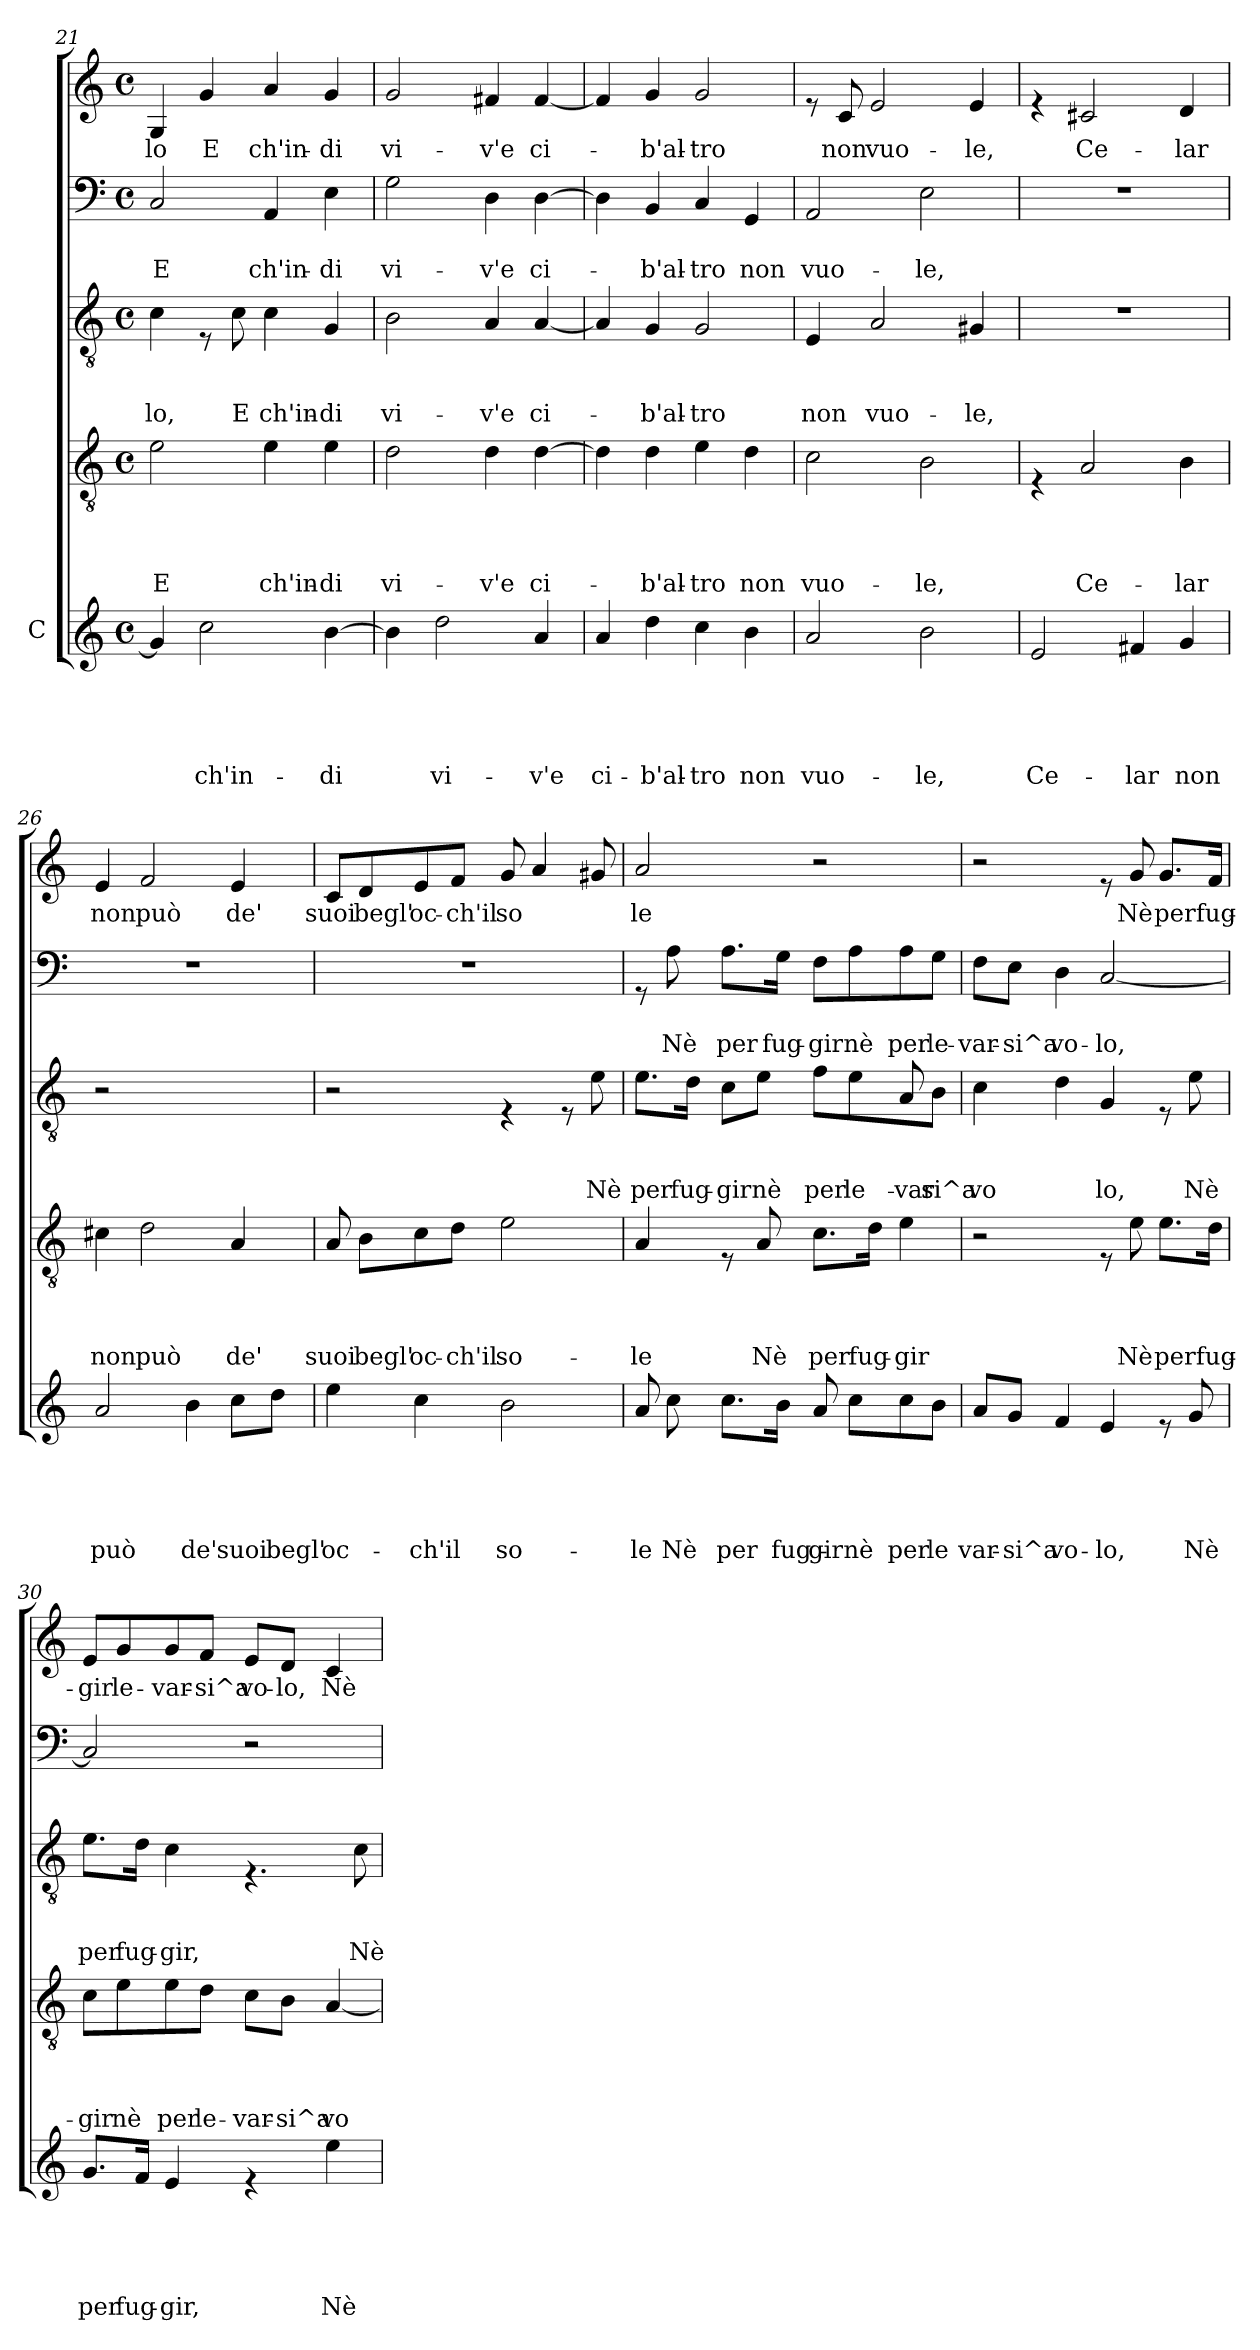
**kern	**text	**text	**text	**text	**text	**kern	**text	**text	**text	**text	**kern	**text	**text	**text	**kern	**text	**text	**kern	**text
*part5	*part5	*part5	*part5	*part5	*part5	*part4	*part4	*part4	*part4	*part4	*part3	*part3	*part3	*part3	*part2	*part2	*part2	*part1	*part1
*staff5	*staff5	*staff5	*staff5	*staff5	*staff5	*staff4	*staff4	*staff4	*staff4	*staff4	*staff3	*staff3	*staff3	*staff3	*staff2	*staff2	*staff2	*staff1	*staff1
*I"C	*	*	*	*	*	*	*	*	*	*	*	*	*	*	*	*	*	*	*
*clefG2	*	*	*	*	*	*clefGv2	*	*	*	*	*clefGv2	*	*	*	*clefF4	*	*	*clefG2	*
*k[]	*	*	*	*	*	*k[]	*	*	*	*	*k[]	*	*	*	*k[]	*	*	*k[]	*
*C:	*	*	*	*	*	*C:	*	*	*	*	*C:	*	*	*	*C:	*	*	*C:	*
*M4/4	*	*	*	*	*	*M4/4	*	*	*	*	*M4/4	*	*	*	*M4/4	*	*	*M4/4	*
*met(c)	*	*	*	*	*	*met(c)	*	*	*	*	*met(c)	*	*	*	*met(c)	*	*	*met(c)	*
=21	=21	=21	=21	=21	=21	=21	=21	=21	=21	=21	=21	=21	=21	=21	=21	=21	=21	=21	=21
!	!	!	!	!	!	!	!	!	!	!LO:LY:b	!	!	!	!LO:LY:b	!	!	!LO:LY:b	!	!LO:LY:b
4g/]	.	.	.	.	.	2e\	.	.	.	E	4c\	.	.	-lo,	2C/	.	E	4G/	-lo
!	!	!	!	!	!LO:LY:b	!	!	!	!	!	!	!	!	!	!	!	!	!	!LO:LY:b
2cc\	.	.	.	.	ch'in-	.	.	.	.	.	8rE	.	.	.	.	.	.	4g/	E
!	!	!	!	!	!	!	!	!	!	!	!	!	!	!LO:LY:b	!	!	!	!	!
.	.	.	.	.	.	.	.	.	.	.	8c\	.	.	E	.	.	.	.	.
!	!	!	!	!	!	!	!	!	!	!LO:LY:b	!	!	!	!LO:LY:b	!	!	!LO:LY:b	!	!LO:LY:b
.	.	.	.	.	.	4e\	.	.	.	ch'in-	4c\	.	.	ch'in-	4AA/	.	ch'in-	4a/	ch'in-
!	!	!	!	!	!LO:LY:b	!	!	!	!	!LO:LY:b	!	!	!	!LO:LY:b	!	!	!LO:LY:b	!	!LO:LY:b
[>4b\	.	.	.	.	-di	4e\	.	.	.	-di	4G/	.	.	-di	4E\	.	-di	4g/	-di
=22	=22	=22	=22	=22	=22	=22	=22	=22	=22	=22	=22	=22	=22	=22	=22	=22	=22	=22	=22
!	!	!	!	!	!	!	!	!	!	!LO:LY:b	!	!	!	!LO:LY:b	!	!	!LO:LY:b	!	!LO:LY:b
4b\]	.	.	.	.	.	2d\	.	.	.	vi-	2B\	.	.	vi-	2G\	.	vi-	2g/	vi-
!	!	!	!	!	!LO:LY:b	!	!	!	!	!	!	!	!	!	!	!	!	!	!
2dd\	.	.	.	.	vi-	.	.	.	.	.	.	.	.	.	.	.	.	.	.
!	!	!	!	!	!	!	!	!	!	!LO:LY:b	!	!	!	!LO:LY:b	!	!	!LO:LY:b	!	!LO:LY:b
.	.	.	.	.	.	4d\	.	.	.	-v'e	4A/	.	.	-v'e	4D\	.	-v'e	4f#X/	-v'e
!	!	!	!	!	!LO:LY:b	!	!	!	!	!LO:LY:b	!	!	!	!LO:LY:b	!	!	!LO:LY:b	!	!LO:LY:b
4a/	.	.	.	.	-v'e	[>4d\	.	.	.	ci-	[<4A/	.	.	ci-	[>4D\	.	ci-	[<4f#/	ci-
=23	=23	=23	=23	=23	=23	=23	=23	=23	=23	=23	=23	=23	=23	=23	=23	=23	=23	=23	=23
!	!	!	!	!	!LO:LY:b	!	!	!	!	!	!	!	!	!	!	!	!	!	!
4a/	.	.	.	.	ci-	4d\]	.	.	.	.	4A/]	.	.	.	4D\]	.	.	4f#/]	.
!	!	!	!	!	!LO:LY:b	!	!	!	!	!LO:LY:b	!	!	!	!LO:LY:b	!	!	!LO:LY:b	!	!LO:LY:b
4dd\	.	.	.	.	-b'al-	4d\	.	.	.	-b'al-	4G/	.	.	-b'al-	4BB/	.	-b'al-	4g/	-b'al-
!	!	!	!	!	!LO:LY:b	!	!	!	!	!LO:LY:b	!	!	!	!LO:LY:b	!	!	!LO:LY:b	!	!LO:LY:b
4cc\	.	.	.	.	-tro	4e\	.	.	.	-tro	2G/	.	.	-tro	4C/	.	-tro	2g/	-tro
!	!	!	!	!	!LO:LY:b	!	!	!	!	!LO:LY:b	!	!	!	!	!	!	!LO:LY:b	!	!
4b\	.	.	.	.	non	4d\	.	.	.	non	.	.	.	.	4GG/	.	non	.	.
!!LO:LB:g=z
=24	=24	=24	=24	=24	=24	=24	=24	=24	=24	=24	=24	=24	=24	=24	=24	=24	=24	=24	=24
!	!	!	!	!	!LO:LY:b	!	!	!	!	!LO:LY:b	!	!	!	!LO:LY:b	!	!	!LO:LY:b	!	!
2a/	.	.	.	.	vuo-	2c\	.	.	.	vuo-	4E/	.	.	non	2AA/	.	vuo-	8re	.
!	!	!	!	!	!	!	!	!	!	!	!	!	!	!	!	!	!	!	!LO:LY:b
.	.	.	.	.	.	.	.	.	.	.	.	.	.	.	.	.	.	8c/	non
!	!	!	!	!	!	!	!	!	!	!	!	!	!	!LO:LY:b	!	!	!	!	!LO:LY:b
.	.	.	.	.	.	.	.	.	.	.	2A/	.	.	vuo-	.	.	.	2e/	vuo-
!	!	!	!	!	!LO:LY:b	!	!	!	!	!LO:LY:b	!	!	!	!	!	!	!LO:LY:b	!	!
2b\	.	.	.	.	-le,	2B\	.	.	.	-le,	.	.	.	.	2E\	.	-le,	.	.
!	!	!	!	!	!	!	!	!	!	!	!	!	!	!LO:LY:b	!	!	!	!	!LO:LY:b
.	.	.	.	.	.	.	.	.	.	.	4G#X/	.	.	-le,	.	.	.	4e/	-le,
=25	=25	=25	=25	=25	=25	=25	=25	=25	=25	=25	=25	=25	=25	=25	=25	=25	=25	=25	=25
!	!	!	!	!	!LO:LY:b	!	!	!	!	!	!	!	!	!	!	!	!	!	!
2e/	.	.	.	.	Ce-	4rE	.	.	.	.	1r	.	.	.	1r	.	.	4re	.
!	!	!	!	!	!	!	!	!	!	!LO:LY:b	!	!	!	!	!	!	!	!	!LO:LY:b
.	.	.	.	.	.	2A/	.	.	.	Ce-	.	.	.	.	.	.	.	2c#X/	Ce-
!	!	!	!	!	!LO:LY:b	!	!	!	!	!	!	!	!	!	!	!	!	!	!
4f#X/	.	.	.	.	-lar	.	.	.	.	.	.	.	.	.	.	.	.	.	.
!	!	!	!	!	!LO:LY:b	!	!	!	!	!LO:LY:b	!	!	!	!	!	!	!	!	!LO:LY:b
4g/	.	.	.	.	non	4B\	.	.	.	-lar	.	.	.	.	.	.	.	4d/	-lar
=26	=26	=26	=26	=26	=26	=26	=26	=26	=26	=26	=26	=26	=26	=26	=26	=26	=26	=26	=26
!	!	!	!	!	!LO:LY:b	!	!	!	!	!LO:LY:b	!	!	!	!	!	!	!	!	!LO:LY:b
2a/	.	.	.	.	può	4c#X\	.	.	.	non	2r	.	.	.	1r	.	.	4e/	non
!	!	!	!	!	!	!	!	!	!	!LO:LY:b	!	!	!	!	!	!	!	!	!LO:LY:b
.	.	.	.	.	.	2d\	.	.	.	può	.	.	.	.	.	.	.	2f/	può
!	!	!	!	!	!LO:LY:b	!	!	!	!	!	!	!	!	!	!	!	!	!	!
4b\	.	.	.	.	de'	.	.	.	.	.	2ryy	.	.	.	.	.	.	.	.
!	!	!	!	!	!LO:LY:b	!	!	!	!	!LO:LY:b	!	!	!	!	!	!	!	!	!LO:LY:b
8cc\L	.	.	.	.	suoi	4A/	.	.	.	de'	.	.	.	.	.	.	.	4e/	de'
!	!	!	!	!	!LO:LY:b	!	!	!	!	!	!	!	!	!	!	!	!	!	!
8dd\J	.	.	.	.	begl'	.	.	.	.	.	.	.	.	.	.	.	.	.	.
=27	=27	=27	=27	=27	=27	=27	=27	=27	=27	=27	=27	=27	=27	=27	=27	=27	=27	=27	=27
!	!	!	!	!	!LO:LY:b	!	!	!	!	!LO:LY:b	!	!	!	!	!	!	!	!	!LO:LY:b
4ee\	.	.	.	.	oc-	8A/	.	.	.	suoi	2r	.	.	.	1r	.	.	8c/L	suoi
!	!	!	!	!	!	!	!	!	!	!LO:LY:b	!	!	!	!	!	!	!	!	!LO:LY:b
.	.	.	.	.	.	8B\L	.	.	.	begl'	.	.	.	.	.	.	.	8d/	begl'
!	!	!	!	!	!LO:LY:b	!	!	!	!	!LO:LY:b	!	!	!	!	!	!	!	!	!LO:LY:b
4cc\	.	.	.	.	-ch'il	8c\	.	.	.	oc-	.	.	.	.	.	.	.	8e/	oc-
!	!	!	!	!	!	!	!	!	!	!LO:LY:b	!	!	!	!	!	!	!	!	!LO:LY:b
.	.	.	.	.	.	8d\J	.	.	.	-ch'il	.	.	.	.	.	.	.	8f/J	-ch'il
!	!	!	!	!	!LO:LY:b	!	!	!	!	!LO:LY:b	!	!	!	!	!	!	!	!	!LO:LY:b
2b\	.	.	.	.	so-	2e\	.	.	.	so-	4rE	.	.	.	.	.	.	8g/	so
.	.	.	.	.	.	.	.	.	.	.	.	.	.	.	.	.	.	4a/	.
.	.	.	.	.	.	.	.	.	.	.	8rE	.	.	.	.	.	.	.	.
!	!	!	!	!	!	!	!	!	!	!	!	!	!	!LO:LY:b	!	!	!	!	!
.	.	.	.	.	.	.	.	.	.	.	8e\	.	.	Nè	.	.	.	8g#X/	.
!!LO:PB:g=z
=28	=28	=28	=28	=28	=28	=28	=28	=28	=28	=28	=28	=28	=28	=28	=28	=28	=28	=28	=28
!	!	!	!	!	!LO:LY:b	!	!	!	!	!LO:LY:b	!	!	!	!LO:LY:b	!	!	!	!	!LO:LY:b
*^	*	*	*	*	*	*	*	*	*	*	*^	*	*	*	*	*	*	*	*
8a/	8ryy	.	.	.	.	-le	4A/	.	.	.	-le	8.e\L	2.ryy	.	.	per	8rGG	.	.	2a/	le
!	!	!	!	!	!	!LO:LY:b	!	!	!	!	!	!	!	!	!	!	!	!	!LO:LY:b	!	!
4.ryy	8cc\	.	.	.	.	Nè	.	.	.	.	.	.	.	.	.	.	8A\	.	Nè	.	.
!	!	!	!	!	!	!	!	!	!	!	!	!	!	!	!	!LO:LY:b	!	!	!	!	!
.	.	.	.	.	.	.	.	.	.	.	.	16d\Jk	.	.	.	fug-	.	.	.	.	.
!	!	!	!	!	!	!LO:LY:b	!	!	!	!	!	!	!	!	!	!LO:LY:b	!	!	!LO:LY:b	!	!
.	8.cc\L	.	.	.	.	per	8rE	.	.	.	.	8c\L	.	.	.	-gir	8.A\L	.	per	.	.
!	!	!	!	!	!	!	!	!	!	!	!LO:LY:b	!	!	!	!	!LO:LY:b	!	!	!	!	!
.	.	.	.	.	.	.	8A/	.	.	.	Nè	8e\J	.	.	.	nè	.	.	.	.	.
!	!	!	!	!	!	!LO:LY:b	!	!	!	!	!	!	!	!	!	!	!	!	!LO:LY:b	!	!
.	16b\Jk	.	.	.	.	fug-	.	.	.	.	.	.	.	.	.	.	16G\Jk	.	fug-	.	.
!	!	!	!	!	!	!LO:LY:b	!	!	!	!	!LO:LY:b	!	!	!	!	!LO:LY:b	!	!	!LO:LY:b	!	!
8a/	8ryy	.	.	.	.	gir	8.c\L	.	.	.	per	8f\L	.	.	.	per	8F\L	.	-gir	2r	.
!	!	!	!	!	!	!LO:LY:b	!	!	!	!	!	!	!	!	!	!LO:LY:b	!	!	!LO:LY:b	!	!
4.ryy	8cc\L	.	.	.	.	-nè	.	.	.	.	.	8e\	.	.	.	le-	8A\	.	nè	.	.
!	!	!	!	!	!	!	!	!	!	!	!LO:LY:b	!	!	!	!	!	!	!	!	!	!
.	.	.	.	.	.	.	16d\Jk	.	.	.	fug-	.	.	.	.	.	.	.	.	.	.
!	!	!	!	!	!	!LO:LY:b	!	!	!	!	!LO:LY:b	!	!	!	!	!LO:LY:b	!	!	!LO:LY:b	!	!
.	8cc\	.	.	.	.	per	4e\	.	.	.	-gir	8ryy	8A/	.	.	var-	8A\	.	per	.	.
!	!	!	!	!	!	!LO:LY:b	!	!	!	!	!	!	!	!	!	!LO:LY:b	!	!	!LO:LY:b	!	!
.	8b\J	.	.	.	.	le-	.	.	.	.	.	8B\J	8ryy	.	.	-si^a	8G\J	.	le-	.	.
=29	=29	=29	=29	=29	=29	=29	=29	=29	=29	=29	=29	=29	=29	=29	=29	=29	=29	=29	=29	=29	=29
!	!	!	!	!	!	!LO:LY:b	!	!	!	!	!	!	!	!	!	!LO:LY:b	!	!	!LO:LY:b	!	!
*v	*v	*	*	*	*	*	*	*	*	*	*	*v	*v	*	*	*	*	*	*	*	*
8a/L	.	.	.	.	-var-	2r	.	.	.	.	4c\	.	.	-vo	8F\L	.	-var-	2r	.
!	!	!	!	!	!LO:LY:b	!	!	!	!	!	!	!	!	!	!	!	!LO:LY:b	!	!
8g/J	.	.	.	.	-si^a	.	.	.	.	.	.	.	.	.	8E\J	.	-si^a	.	.
!	!	!	!	!	!LO:LY:b	!	!	!	!	!	!	!	!	!	!	!	!LO:LY:b	!	!
4f/	.	.	.	.	vo-	.	.	.	.	.	4d\	.	.	.	4D\	.	vo-	.	.
!	!	!	!	!	!LO:LY:b	!	!	!	!	!	!	!	!	!LO:LY:b	!	!	!LO:LY:b	!	!
4e/	.	.	.	.	-lo,	8rE	.	.	.	.	4G/	.	.	lo,	[<2C/	.	-lo,	8re	.
!	!	!	!	!	!	!	!	!	!	!LO:LY:b	!	!	!	!	!	!	!	!	!LO:LY:b
.	.	.	.	.	.	8e\	.	.	.	Nè	.	.	.	.	.	.	.	8g/	Nè
!	!	!	!	!	!	!	!	!	!	!LO:LY:b	!	!	!	!	!	!	!	!	!LO:LY:b
8re	.	.	.	.	.	8.e\L	.	.	.	per	8rE	.	.	.	.	.	.	8.g/L	per
!	!	!	!	!	!LO:LY:b	!	!	!	!	!	!	!	!	!LO:LY:b	!	!	!	!	!
8g/	.	.	.	.	Nè	.	.	.	.	.	8e\	.	.	Nè	.	.	.	.	.
!	!	!	!	!	!	!	!	!	!	!LO:LY:b	!	!	!	!	!	!	!	!	!LO:LY:b
.	.	.	.	.	.	16d\Jk	.	.	.	fug-	.	.	.	.	.	.	.	16f/Jk	fug-
=30	=30	=30	=30	=30	=30	=30	=30	=30	=30	=30	=30	=30	=30	=30	=30	=30	=30	=30	=30
!	!	!	!	!	!LO:LY:b	!	!	!	!	!LO:LY:b	!	!	!	!LO:LY:b	!	!	!	!	!LO:LY:b
8.g/L	.	.	.	.	per	8c\L	.	.	.	-gir	8.e\L	.	.	per	2C/]	.	.	8e/L	-gir
!	!	!	!	!	!	!	!	!	!	!LO:LY:b	!	!	!	!	!	!	!	!	!LO:LY:b
.	.	.	.	.	.	8e\	.	.	.	nè	.	.	.	.	.	.	.	8g/	le-
!	!	!	!	!	!LO:LY:b	!	!	!	!	!	!	!	!	!LO:LY:b	!	!	!	!	!
16f/Jk	.	.	.	.	fug-	.	.	.	.	.	16d\Jk	.	.	fug-	.	.	.	.	.
!	!	!	!	!	!LO:LY:b	!	!	!	!	!LO:LY:b	!	!	!	!LO:LY:b	!	!	!	!	!LO:LY:b
4e/	.	.	.	.	-gir,	8e\	.	.	.	per	4c\	.	.	-gir,	.	.	.	8g/	-var-
!	!	!	!	!	!	!	!	!	!	!LO:LY:b	!	!	!	!	!	!	!	!	!LO:LY:b
.	.	.	.	.	.	8d\J	.	.	.	le-	.	.	.	.	.	.	.	8f/J	-si^a
!	!	!	!	!	!	!	!	!	!	!LO:LY:b	!	!	!	!	!	!	!	!	!LO:LY:b
4re	.	.	.	.	.	8c\L	.	.	.	-var-	4.rE	.	.	.	2r	.	.	8e/L	vo-
!	!	!	!	!	!	!	!	!	!	!LO:LY:b	!	!	!	!	!	!	!	!	!LO:LY:b
.	.	.	.	.	.	8B\J	.	.	.	-si^a	.	.	.	.	.	.	.	8d/J	-lo,
!	!	!	!	!	!LO:LY:b	!	!	!	!	!LO:LY:b	!	!	!	!	!	!	!	!	!LO:LY:b
4ee\	.	.	.	.	Nè	[<4A/	.	.	.	vo-	.	.	.	.	.	.	.	4c/	Nè
!	!	!	!	!	!	!	!	!	!	!	!	!	!	!LO:LY:b	!	!	!	!	!
.	.	.	.	.	.	.	.	.	.	.	8c\	.	.	Nè	.	.	.	.	.
=	=	=	=	=	=	=	=	=	=	=	=	=	=	=	=	=	=	=	=
*-	*-	*-	*-	*-	*-	*-	*-	*-	*-	*-	*-	*-	*-	*-	*-	*-	*-	*-	*-
